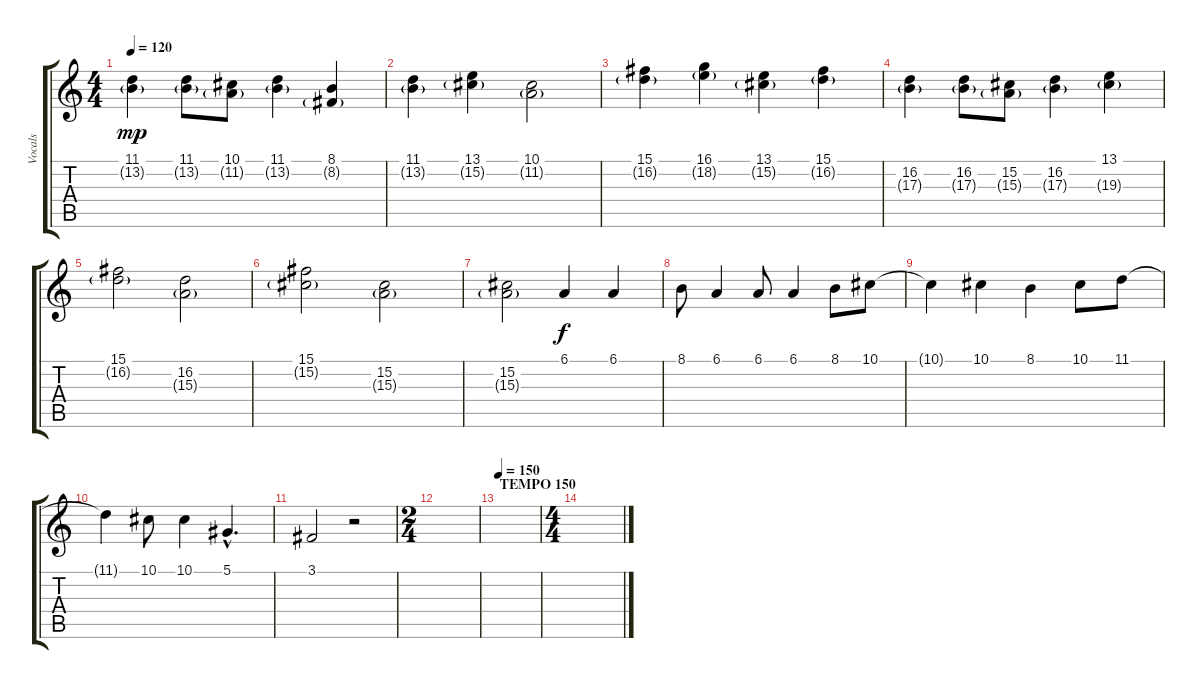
\track ("Vocals" "Vocals") {instrument pad4choir}
\staff {score tabs}
\tuning (Eb4 Bb3 Gb3 Db3 Ab2 Eb2) {hide}
\ts (4 4)
\tempo 120
\clef g2
\ks c
(11.1 13.2{g}).4{dy mp} (11.1 13.2{g}).8 (10.1 11.2{g}).8 (11.1 13.2{g}).4 (8.1 8.2{g}).4 |
(11.1 13.2{g}).4 (13.1 15.2{g}).4 (10.1 11.2{g}).2 |
(15.1 16.2{g}).4 (16.1 18.2{g}).4 (13.1 15.2{g}).4 (15.1 16.2{g}).4 |
(16.2 17.3{g}).4 (16.2 17.3{g}).8 (15.2 15.3{g}).8 (16.2 17.3{g}).4 (13.1 19.3{g}).4 |
(15.1 16.2{g}).2 (16.2 15.3{g}).2 |
(15.1 15.2{g}).2 (15.2 15.3{g}).2 |
(15.2 15.3{g}).2 6.1.4{dy f} 6.1.4 |
8.1.8 6.1.4 6.1.8 6.1.4 8.1.8 10.1.8 |
10.1{t}.4 10.1.4 8.1.4 10.1.8 11.1.8 |
11.1{t}.4 10.1.8 10.1.4 5.1{hac}.4{d} |
3.1.2 r.2 |
\ts (2 4)
|
\section ("" "TEMPO 150")
\tempo 150
|
\ts (4 4)
